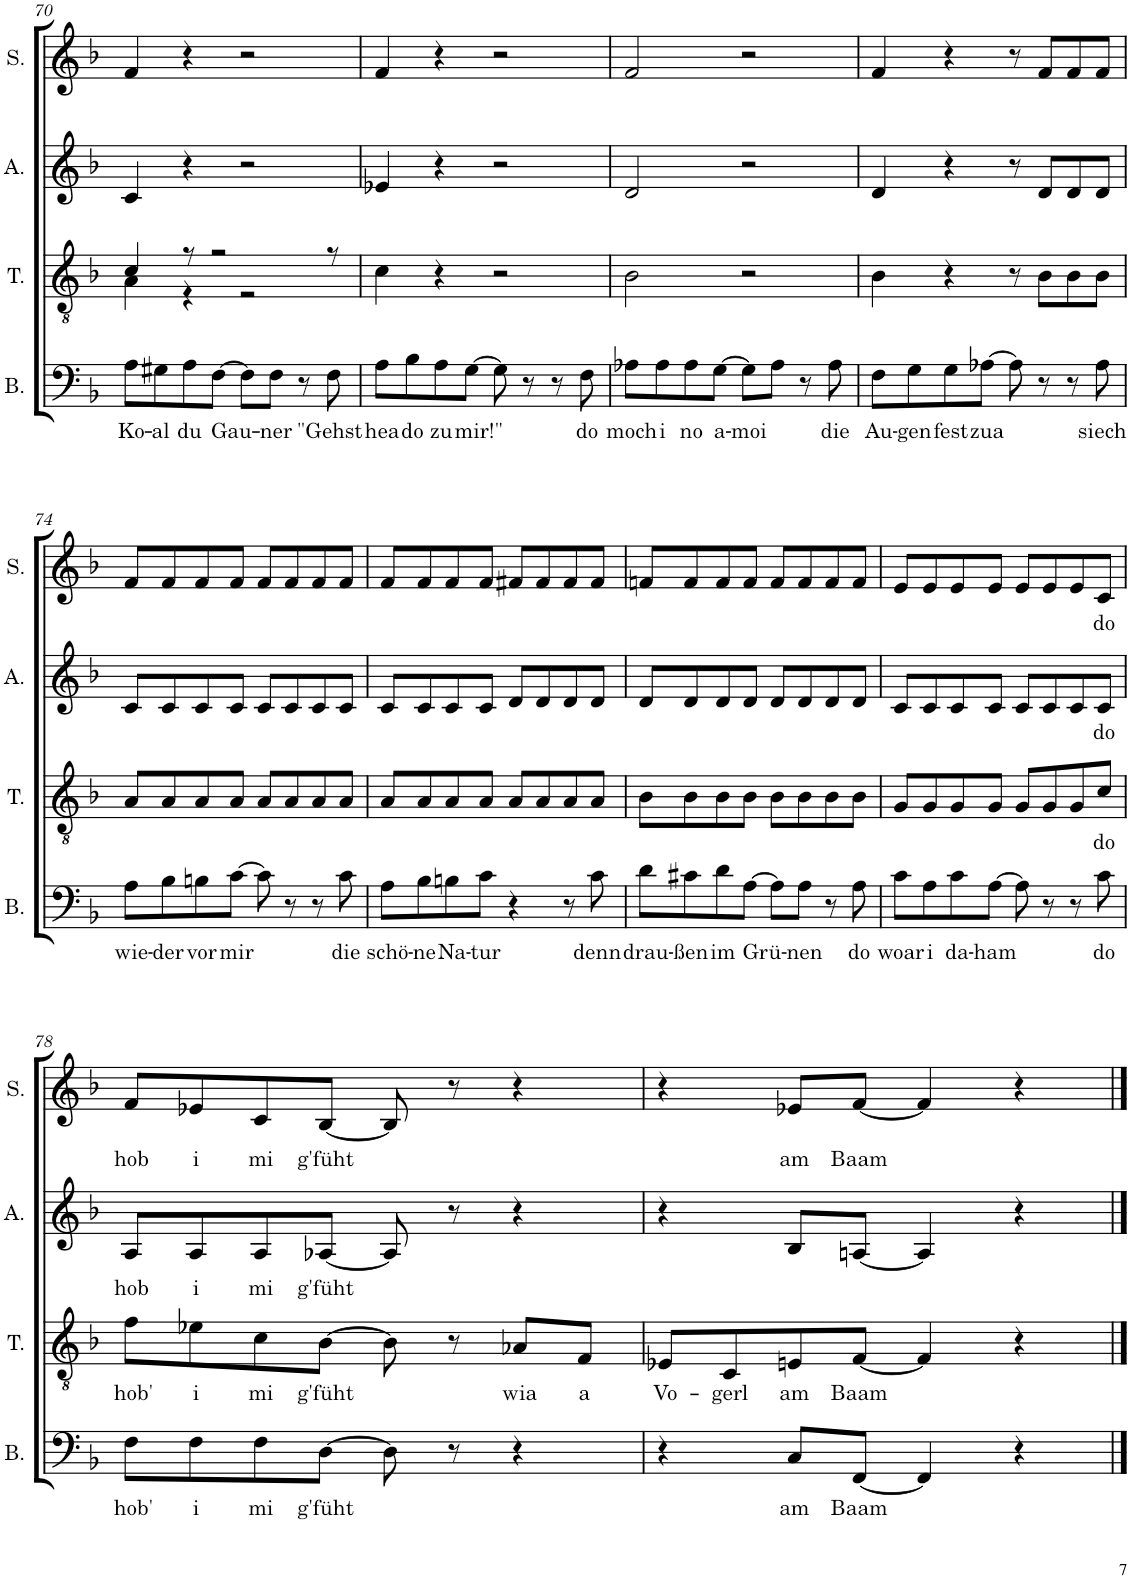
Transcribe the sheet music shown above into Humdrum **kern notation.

**kern	**text	**kern	**text	**kern	**text	**kern	**text
*part4	*part4	*part3	*part3	*part2	*part2	*part1	*part1
*staff4	*staff4	*staff3	*staff3	*staff2	*staff2	*staff1	*staff1
*I"Bass	*	*I"Tenor	*	*I"Alto	*	*I"Soprano	*
*I'B.	*	*I'T.	*	*I'A.	*	*I'S.	*
!!LO:PB:g=z
*clefF4	*	*clefGv2	*	*clefG2	*	*clefG2	*
*k[b-]	*	*k[b-]	*	*k[b-]	*	*k[b-]	*
*M4/4	*	*M4/4	*	*M4/4	*	*M4/4	*
=70	=70	=70	=70	=70	=70	=70	=70
!	!LO:LY:b	!	!	!	!	!	!
*	*	*^	*	*	*	*	*
8A\L	Ko-	4c/	4A\	.	4c/	.	4f/	.
!	!LO:LY:b	!	!	!	!	!	!	!
8G#X\	-al	.	.	.	.	.	.	.
!	!LO:LY:b	!	!	!	!	!	!	!
8A\	du	8r	4r	.	4r	.	4r	.
!	!LO:LY:b	!	!	!	!	!	!	!
[8F\J	Gau-	2r	.	.	.	.	.	.
8F\L]	.	.	2r	.	2r	.	2r	.
!	!LO:LY:b	!	!	!	!	!	!	!
8F\J	-ner	.	.	.	.	.	.	.
8r	.	.	.	.	.	.	.	.
!	!LO:LY:b	!	!	!	!	!	!	!
8F\	"Gehst	8r	.	.	.	.	.	.
*	*	*v	*v	*	*	*	*	*
=71	=71	=71	=71	=71	=71	=71	=71
!	!LO:LY:b	!	!	!	!	!	!
8A\L	hea	4c\	.	4e-X/	.	4f/	.
!	!LO:LY:b	!	!	!	!	!	!
8B-\	do	.	.	.	.	.	.
!	!LO:LY:b	!	!	!	!	!	!
8A\	zu	4r	.	4r	.	4r	.
!	!LO:LY:b	!	!	!	!	!	!
[8G\J	mir!"	.	.	.	.	.	.
8G\]	.	2r	.	2r	.	2r	.
8r	.	.	.	.	.	.	.
8r	.	.	.	.	.	.	.
!	!LO:LY:b	!	!	!	!	!	!
8F\	do	.	.	.	.	.	.
=72	=72	=72	=72	=72	=72	=72	=72
!	!LO:LY:b	!	!	!	!	!	!
8A-X\L	moch	2B-\	.	2d/	.	2f/	.
!	!LO:LY:b	!	!	!	!	!	!
8A-\	i	.	.	.	.	.	.
!	!LO:LY:b	!	!	!	!	!	!
8A-\	no	.	.	.	.	.	.
!	!LO:LY:b	!	!	!	!	!	!
[8G\J	a-	.	.	.	.	.	.
!	!LO:LY:b	!	!	!	!	!	!
8G\L]	-moi	2r	.	2r	.	2r	.
8A-\J	.	.	.	.	.	.	.
8r	.	.	.	.	.	.	.
!	!LO:LY:b	!	!	!	!	!	!
8A-\	die	.	.	.	.	.	.
=73	=73	=73	=73	=73	=73	=73	=73
!	!LO:LY:b	!	!	!	!	!	!
8F\L	Au-	4B-\	.	4d/	.	4f/	.
!	!LO:LY:b	!	!	!	!	!	!
8G\	-gen	.	.	.	.	.	.
!	!LO:LY:b	!	!	!	!	!	!
8G\	fest	4r	.	4r	.	4r	.
!	!LO:LY:b	!	!	!	!	!	!
[8A-X\J	zua	.	.	.	.	.	.
8A-\]	.	8r	.	8r	.	8r	.
8r	.	8B-\L	.	8d/L	.	8f/L	.
8r	.	8B-\	.	8d/	.	8f/	.
!	!LO:LY:b	!	!	!	!	!	!
8A-\	siech	8B-\J	.	8d/J	.	8f/J	.
!!LO:LB:g=z
=74	=74	=74	=74	=74	=74	=74	=74
!	!LO:LY:b	!	!	!	!	!	!
8A\L	wie-	8A/L	.	8c/L	.	8f/L	.
!	!LO:LY:b	!	!	!	!	!	!
8B-\	-der	8A/	.	8c/	.	8f/	.
!	!LO:LY:b	!	!	!	!	!	!
8Bn\	vor	8A/	.	8c/	.	8f/	.
!	!LO:LY:b	!	!	!	!	!	!
[8c\J	mir	8A/J	.	8c/J	.	8f/J	.
8c\]	.	8A/L	.	8c/L	.	8f/L	.
8r	.	8A/	.	8c/	.	8f/	.
8r	.	8A/	.	8c/	.	8f/	.
!	!LO:LY:b	!	!	!	!	!	!
8c\	die	8A/J	.	8c/J	.	8f/J	.
=75	=75	=75	=75	=75	=75	=75	=75
!	!LO:LY:b	!	!	!	!	!	!
8A\L	schö-	8A/L	.	8c/L	.	8f/L	.
!	!LO:LY:b	!	!	!	!	!	!
8B-\	-ne	8A/	.	8c/	.	8f/	.
!	!LO:LY:b	!	!	!	!	!	!
8Bn\	Na-	8A/	.	8c/	.	8f/	.
!	!LO:LY:b	!	!	!	!	!	!
8c\J	-tur	8A/J	.	8c/J	.	8f/J	.
4r	.	8A/L	.	8d/L	.	8f#X/L	.
.	.	8A/	.	8d/	.	8f#/	.
8r	.	8A/	.	8d/	.	8f#/	.
!	!LO:LY:b	!	!	!	!	!	!
8c\	denn	8A/J	.	8d/J	.	8f#/J	.
=76	=76	=76	=76	=76	=76	=76	=76
!	!LO:LY:b	!	!	!	!	!	!
8d\L	drau-	8B-\L	.	8d/L	.	8fn/L	.
!	!LO:LY:b	!	!	!	!	!	!
8c#X\	-ßen	8B-\	.	8d/	.	8f/	.
!	!LO:LY:b	!	!	!	!	!	!
8d\	im	8B-\	.	8d/	.	8f/	.
!	!LO:LY:b	!	!	!	!	!	!
[8A\J	Grü-	8B-\J	.	8d/J	.	8f/J	.
8A\L]	.	8B-\L	.	8d/L	.	8f/L	.
!	!LO:LY:b	!	!	!	!	!	!
8A\J	-nen	8B-\	.	8d/	.	8f/	.
8r	.	8B-\	.	8d/	.	8f/	.
!	!LO:LY:b	!	!	!	!	!	!
8A\	do	8B-\J	.	8d/J	.	8f/J	.
=77	=77	=77	=77	=77	=77	=77	=77
!	!LO:LY:b	!	!	!	!	!	!
8c\L	woar	8G/L	.	8c/L	.	8e/L	.
!	!LO:LY:b	!	!	!	!	!	!
8A\	i	8G/	.	8c/	.	8e/	.
!	!LO:LY:b	!	!	!	!	!	!
8c\	da-	8G/	.	8c/	.	8e/	.
!	!LO:LY:b	!	!	!	!	!	!
[8A\J	-ham	8G/J	.	8c/J	.	8e/J	.
8A\]	.	8G/L	.	8c/L	.	8e/L	.
8r	.	8G/	.	8c/	.	8e/	.
8r	.	8G/	.	8c/	.	8e/	.
!	!LO:LY:b	!	!LO:LY:b	!	!LO:LY:b	!	!LO:LY:b
8c\	do	8c/J	do	8c/J	do	8c/J	do
!!LO:LB:g=z
=78	=78	=78	=78	=78	=78	=78	=78
!	!LO:LY:b	!	!LO:LY:b	!	!LO:LY:b	!	!LO:LY:b
8F\L	hob'	8f\L	hob'	8A/L	hob	8f/L	hob
!	!LO:LY:b	!	!LO:LY:b	!	!LO:LY:b	!	!LO:LY:b
8F\	i	8e-X\	i	8A/	i	8e-X/	i
!	!LO:LY:b	!	!LO:LY:b	!	!LO:LY:b	!	!LO:LY:b
8F\	mi	8c\	mi	8A/	mi	8c/	mi
!	!LO:LY:b	!	!LO:LY:b	!	!LO:LY:b	!	!LO:LY:b
[8D\J	g'füht	[8B-\J	g'füht	[8A-X/J	g'füht	[8B-/J	g'füht
8D\]	.	8B-\]	.	8A-/]	.	8B-/]	.
8r	.	8r	.	8r	.	8r	.
!	!	!	!LO:LY:b	!	!	!	!
4r	.	8A-X/L	wia	4r	.	4r	.
!	!	!	!LO:LY:b	!	!	!	!
.	.	8F/J	a	.	.	.	.
=79	=79	=79	=79	=79	=79	=79	=79
!	!	!	!LO:LY:b	!	!	!	!
4r	.	8E-X/L	Vo-	4r	.	4r	.
!	!	!	!LO:LY:b	!	!	!	!
.	.	8C/	-gerl	.	.	.	.
!	!LO:LY:b	!	!LO:LY:b	!	!	!	!LO:LY:b
8C/L	am	8En/	am	8B-/L	.	8e-X/L	am
!	!LO:LY:b	!	!LO:LY:b	!	!	!	!LO:LY:b
[8FF/J	Baam	[8F/J	Baam	[8An/J	.	[8f/J	Baam
4FF/]	.	4F/]	.	4A/]	.	4f/]	.
4r	.	4r	.	4r	.	4r	.
==	==	==	==	==	==	==	==
*-	*-	*-	*-	*-	*-	*-	*-
